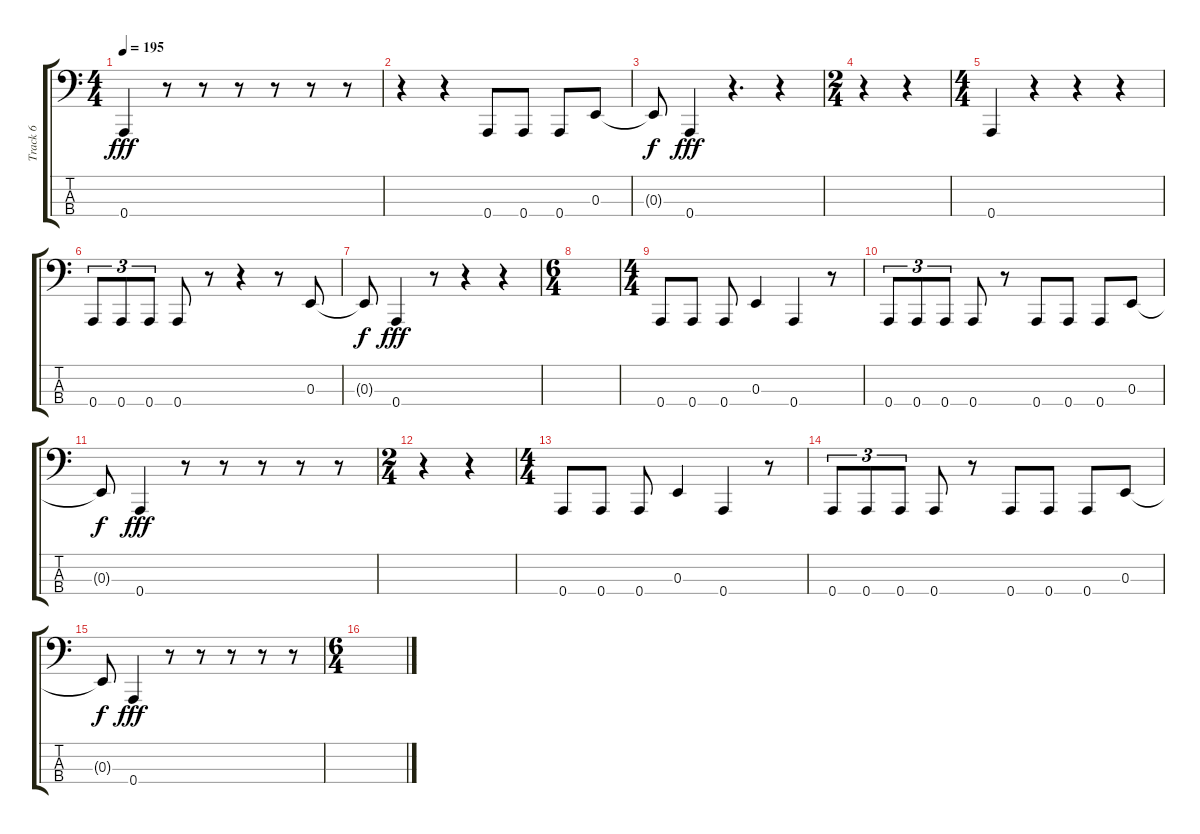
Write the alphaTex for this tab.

\track ("Track 6" "Track 6") {instrument electricbassfinger}
\staff {score tabs}
\tuning (D2 A1 E1 A0) {hide}
\ts (4 4)
\tempo 195
\clef f4
\ks c
0.4.4{dy fff} r.8 r.8 r.8 r.8 r.8 r.8 |
r.4 r.4 0.4.8 0.4.8 0.4.8 0.3.8 |
0.3{t}.8{dy f} 0.4.4{dy fff} r.4{d} r.4 |
\ts (2 4)
r.4 r.4 |
\ts (4 4)
0.4.4 r.4 r.4 r.4 |
0.4.8{tu (3 2)} 0.4.8{tu (3 2)} 0.4.8{tu (3 2)} 0.4.8 r.8 r.4 r.8 0.3.8 |
0.3{t}.8{dy f} 0.4.4{dy fff} r.8 r.4 r.4 |
\ts (6 4)
|
\ts (4 4)
0.4.8 0.4.8 0.4.8 0.3.4 0.4.4 r.8 |
0.4.8{tu (3 2)} 0.4.8{tu (3 2)} 0.4.8{tu (3 2)} 0.4.8 r.8 0.4.8 0.4.8 0.4.8 0.3.8 |
0.3{t}.8{dy f} 0.4.4{dy fff} r.8 r.8 r.8 r.8 r.8 |
\ts (2 4)
r.4 r.4 |
\ts (4 4)
0.4.8 0.4.8 0.4.8 0.3.4 0.4.4 r.8 |
0.4.8{tu (3 2)} 0.4.8{tu (3 2)} 0.4.8{tu (3 2)} 0.4.8 r.8 0.4.8 0.4.8 0.4.8 0.3.8 |
0.3{t}.8{dy f} 0.4.4{dy fff} r.8 r.8 r.8 r.8 r.8 |
\ts (6 4)
